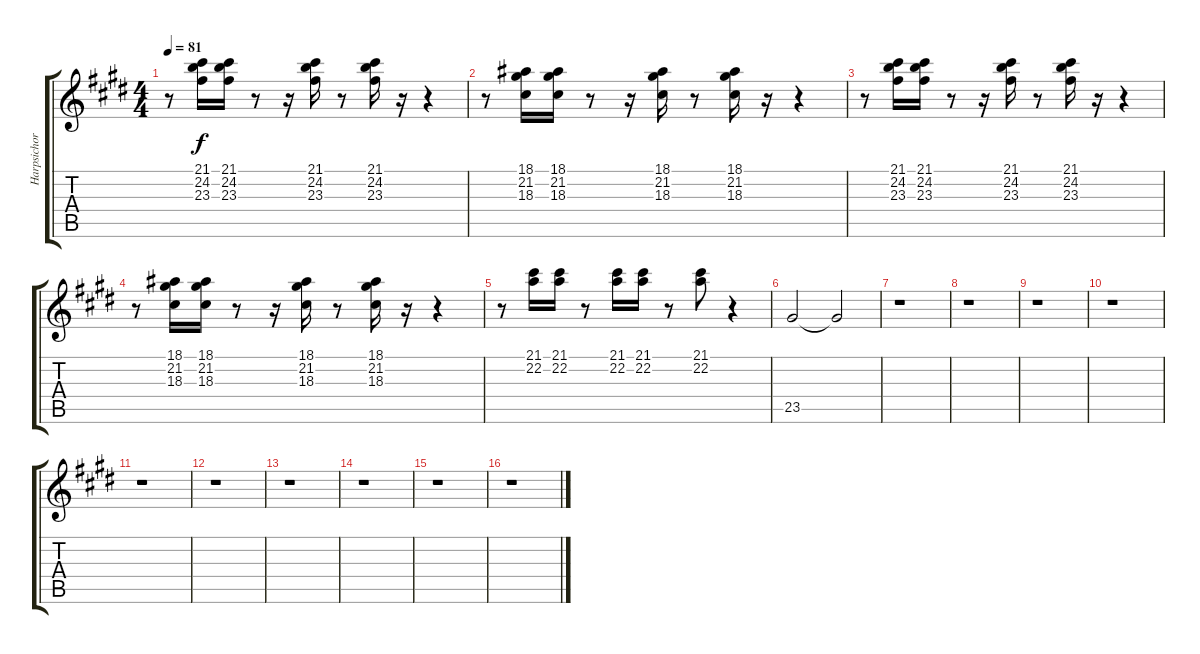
\track ("Harpsichord" "Harpsichor") {instrument harpsichord}
\staff {score tabs}
\tuning (E4 B3 G3 D3 A2 E2) {hide}
\ts (4 4)
\tempo 81
\clef g2
\ks c#minor
r.8{dy f} (21.1 24.2 23.3).16 (21.1 24.2 23.3).16 r.8 r.16 (21.1 24.2 23.3).16 r.8 (21.1 24.2 23.3).16 r.16 r.4 |
r.8 (18.1 21.2 18.3).16 (18.1 21.2 18.3).16 r.8 r.16 (18.1 21.2 18.3).16 r.8 (18.1 21.2 18.3).16 r.16 r.4 |
\ks e
r.8 (21.1 24.2 23.3).16 (21.1 24.2 23.3).16 r.8 r.16 (21.1 24.2 23.3).16 r.8 (21.1 24.2 23.3).16 r.16 r.4 |
\ks c#minor
r.8 (18.1 21.2 18.3).16 (18.1 21.2 18.3).16 r.8 r.16 (18.1 21.2 18.3).16 r.8 (18.1 21.2 18.3).16 r.16 r.4 |
r.8 (21.1 22.2).16 (21.1 22.2).16 r.8 (21.1 22.2).16 (21.1 22.2).16 r.8 (21.1 22.2).8 r.4 |
\ks e
23.5.2 23.5{t}.2 |
\ks c#minor
r.1 |
r.1 |
r.1 |
\ks e
r.1 |
\ks c#minor
r.1 |
r.1 |
r.1 |
\ks e
r.1 |
\ks c#minor
r.1 |
r.1
